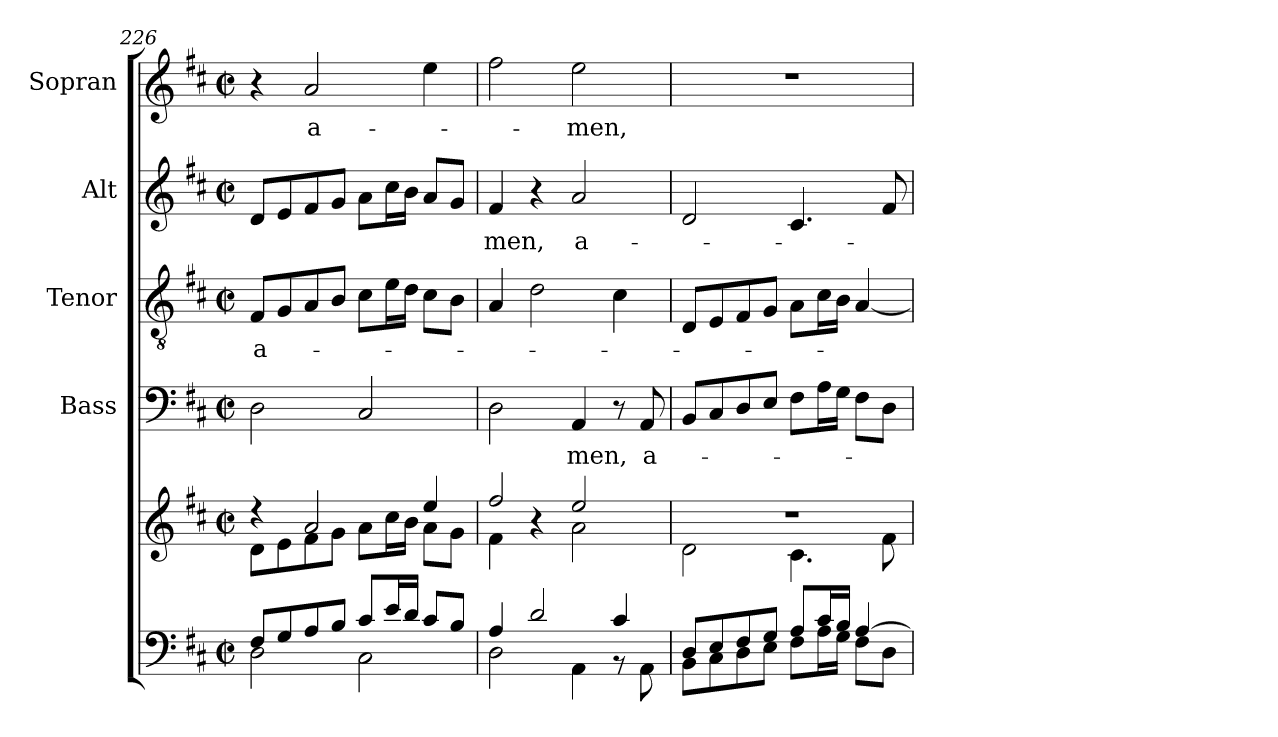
**kern	**kern	**kern	**text	**kern	**text	**kern	**text	**kern	**text
*part5	*part5	*part4	*part4	*part3	*part3	*part2	*part2	*part1	*part1
*staff6	*staff5	*staff4	*staff4	*staff3	*staff3	*staff2	*staff2	*staff1	*staff1
*	*	*I"Bass	*	*I"Tenor	*	*I"Alt	*	*I"Sopran	*
*	*	*I'B.	*	*I'T.	*	*I'A.	*	*I'S.	*
*clefF4	*clefG2	*clefF4	*	*clefGv2	*	*clefG2	*	*clefG2	*
*k[f#c#]	*k[f#c#]	*k[f#c#]	*	*k[f#c#]	*	*k[f#c#]	*	*k[f#c#]	*
*D:	*D:	*D:	*	*D:	*	*D:	*	*D:	*
*M2/2	*M2/2	*M2/2	*	*M2/2	*	*M2/2	*	*M2/2	*
*met(c|)	*met(c|)	*met(c|)	*	*met(c|)	*	*met(c|)	*	*met(c|)	*
=226	=226	=226	=226	=226	=226	=226	=226	=226	=226
*^	*^	*	*	*	*	*	*	*	*
!	!	!	!	!	!	!	!LO:LY:b	!	!	!	!
8F#/L	2D\	4rdd	8d\L	2D\	.	8F#/L	a-	8d/L	.	4r	.
8G/	.	.	8e\	.	.	8G/	.	8e/	.	.	.
!	!	!	!	!	!	!	!	!	!	!	!LO:LY:b
8A/	.	2a/	8f#\	.	.	8A/	.	8f#/	.	2a/	a-
8B/J	.	.	8g\J	.	.	8B/J	.	8g/J	.	.	.
8c#/L	2C#\	.	8a\L	2C#/	.	8c#\L	.	8a\L	.	.	.
16e/L	.	.	16cc#\L	.	.	16e\L	.	16cc#\L	.	.	.
16d/JJ	.	.	16b\JJ	.	.	16d\JJ	.	16b\JJ	.	.	.
8c#/L	.	4ee/	8a\L	.	.	8c#\L	.	8a/L	.	4ee\	.
8B/J	.	.	8g\J	.	.	8B\J	.	8g/J	.	.	.
=227	=227	=227	=227	=227	=227	=227	=227	=227	=227	=227	=227
!	!	!	!	!	!	!	!	!	!LO:LY:b	!	!
4A/	2D\	2ff#/	4f#\	2D\	.	4A/	.	4f#/	-men,	2ff#\	.
2d/	.	.	4ra	.	.	2d\	.	4r	.	.	.
!	!	!	!	!	!LO:LY:b	!	!	!	!LO:LY:b	!	!LO:LY:b
.	4AA\	2ee/	2a\	4AA/	-men,	.	.	2a/	a-	2ee\	-men,
4c#/	8rBB	.	.	8r	.	4c#\	.	.	.	.	.
!	!	!	!	!	!LO:LY:b	!	!	!	!	!	!
.	8AA\	.	.	8AA/	a-	.	.	.	.	.	.
!!LO:LB:g=z
=228	=228	=228	=228	=228	=228	=228	=228	=228	=228	=228	=228
8D/L	8BB\L	1r	2d\	8BB/L	.	8D/L	.	2d/	.	1r	.
8E/	8C#\	.	.	8C#/	.	8E/	.	.	.	.	.
8F#/	8D\	.	.	8D/	.	8F#/	.	.	.	.	.
8G/J	8E\J	.	.	8E/J	.	8G/J	.	.	.	.	.
8A/L	8F#\L	.	4.c#\	8F#\L	.	8A\L	.	4.c#/	.	.	.
16c#/L	16A\L	.	.	16A\L	.	16c#\L	.	.	.	.	.
16B/JJ	16G\JJ	.	.	16G\JJ	.	16B\JJ	.	.	.	.	.
[>4A/	8F#\L	.	.	8F#\L	.	[4A/	.	.	.	.	.
.	8D\J	.	8f#\	8D\J	.	.	.	8f#/	.	.	.
*v	*v	*	*	*	*	*	*	*	*	*	*
*	*v	*v	*	*	*	*	*	*	*	*
=	=	=	=	=	=	=	=	=	=
*-	*-	*-	*-	*-	*-	*-	*-	*-	*-
